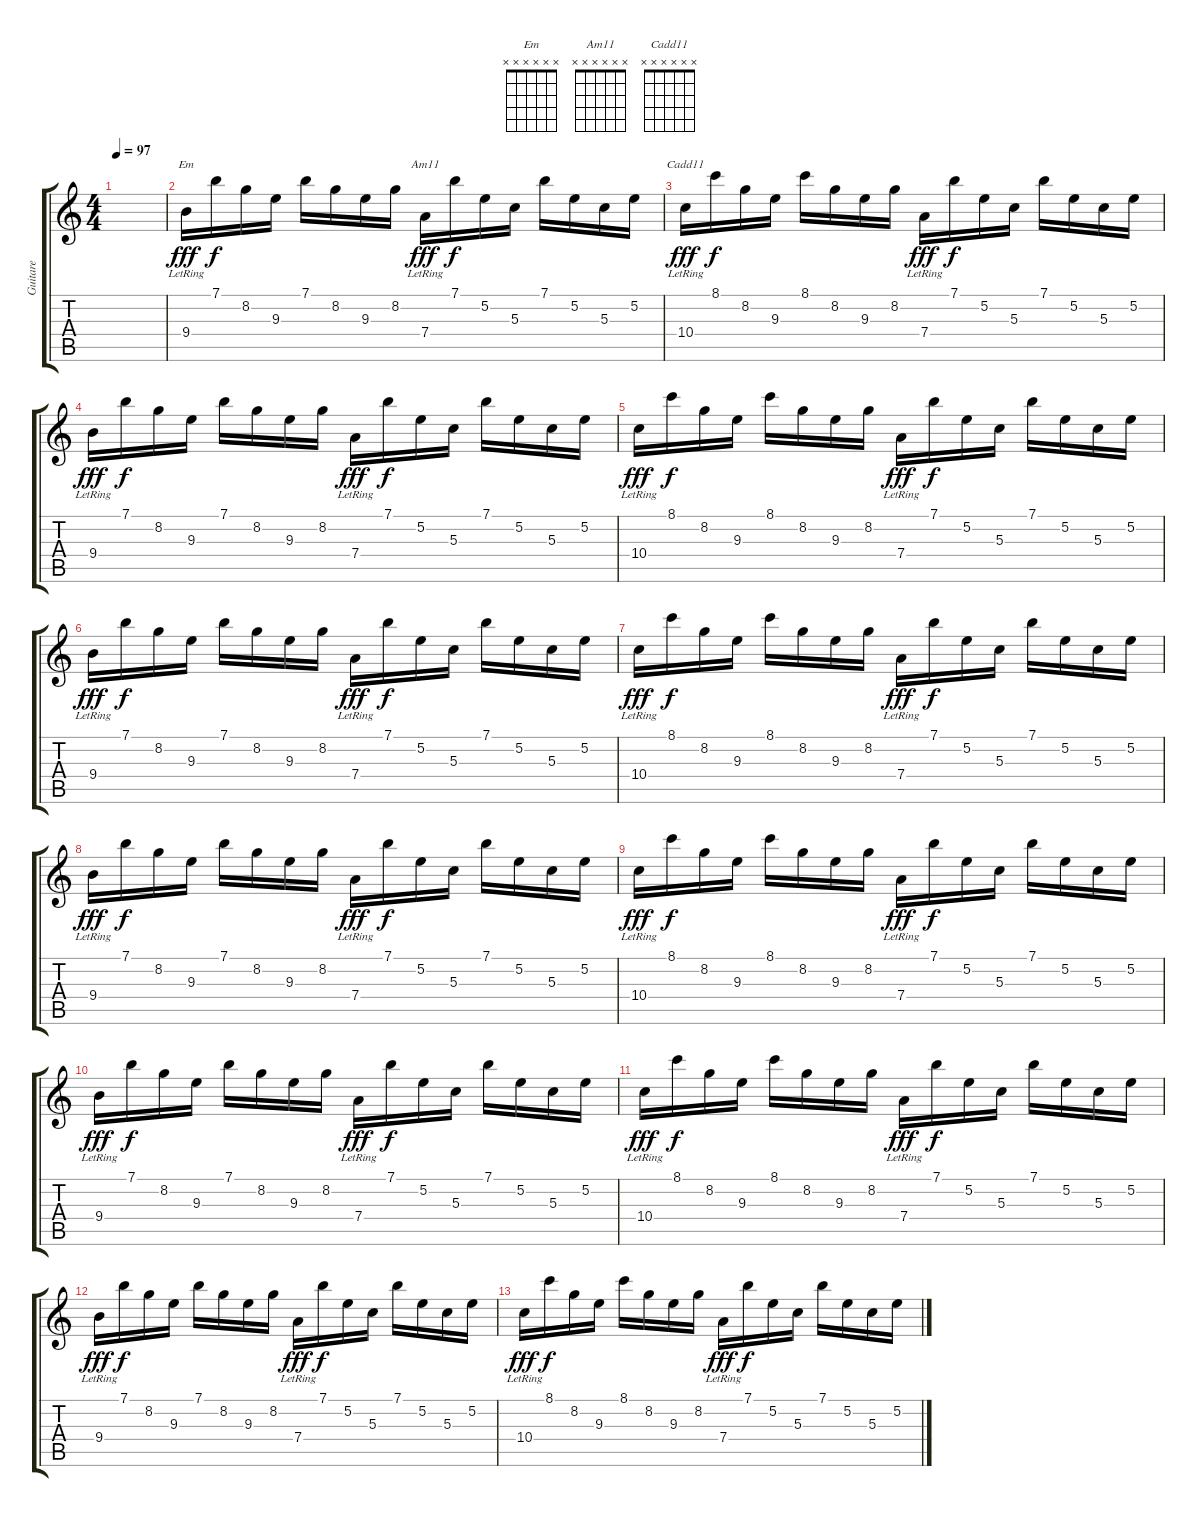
\track ("Guitare" "Guitare") {instrument acousticguitarnylon}
\staff {score tabs}
\tuning (E4 B3 G3 D3 A2 E2) {hide}
\chord ("Em" x x x x x x) {firstfret 0}
\chord ("Am11" x x x x x x) {firstfret 0}
\chord ("Cadd11" x x x x x x) {firstfret 0}
\ts (4 4)
\tempo 97
\clef g2
\ks c
|
9.4{lr}.16{ch "Em" dy fff} 7.1.16{dy f} 8.2.16 9.3.16 7.1.16 8.2.16 9.3.16 8.2.16 7.4{lr}.16{ch "Am11" dy fff} 7.1.16{dy f} 5.2.16 5.3.16 7.1.16 5.2.16 5.3.16 5.2.16 |
10.4{lr}.16{ch "Cadd11" dy fff} 8.1.16{dy f} 8.2.16 9.3.16 8.1.16 8.2.16 9.3.16 8.2.16 7.4{lr}.16{dy fff} 7.1.16{dy f} 5.2.16 5.3.16 7.1.16 5.2.16 5.3.16 5.2.16 |
9.4{lr}.16{dy fff} 7.1.16{dy f} 8.2.16 9.3.16 7.1.16 8.2.16 9.3.16 8.2.16 7.4{lr}.16{dy fff} 7.1.16{dy f} 5.2.16 5.3.16 7.1.16 5.2.16 5.3.16 5.2.16 |
10.4{lr}.16{dy fff} 8.1.16{dy f} 8.2.16 9.3.16 8.1.16 8.2.16 9.3.16 8.2.16 7.4{lr}.16{dy fff} 7.1.16{dy f} 5.2.16 5.3.16 7.1.16 5.2.16 5.3.16 5.2.16 |
9.4{lr}.16{dy fff} 7.1.16{dy f} 8.2.16 9.3.16 7.1.16 8.2.16 9.3.16 8.2.16 7.4{lr}.16{dy fff} 7.1.16{dy f} 5.2.16 5.3.16 7.1.16 5.2.16 5.3.16 5.2.16 |
10.4{lr}.16{dy fff} 8.1.16{dy f} 8.2.16 9.3.16 8.1.16 8.2.16 9.3.16 8.2.16 7.4{lr}.16{dy fff} 7.1.16{dy f} 5.2.16 5.3.16 7.1.16 5.2.16 5.3.16 5.2.16 |
9.4{lr}.16{dy fff} 7.1.16{dy f} 8.2.16 9.3.16 7.1.16 8.2.16 9.3.16 8.2.16 7.4{lr}.16{dy fff} 7.1.16{dy f} 5.2.16 5.3.16 7.1.16 5.2.16 5.3.16 5.2.16 |
10.4{lr}.16{dy fff} 8.1.16{dy f} 8.2.16 9.3.16 8.1.16 8.2.16 9.3.16 8.2.16 7.4{lr}.16{dy fff} 7.1.16{dy f} 5.2.16 5.3.16 7.1.16 5.2.16 5.3.16 5.2.16 |
9.4{lr}.16{dy fff} 7.1.16{dy f} 8.2.16 9.3.16 7.1.16 8.2.16 9.3.16 8.2.16 7.4{lr}.16{dy fff} 7.1.16{dy f} 5.2.16 5.3.16 7.1.16 5.2.16 5.3.16 5.2.16 |
10.4{lr}.16{dy fff} 8.1.16{dy f} 8.2.16 9.3.16 8.1.16 8.2.16 9.3.16 8.2.16 7.4{lr}.16{dy fff} 7.1.16{dy f} 5.2.16 5.3.16 7.1.16 5.2.16 5.3.16 5.2.16 |
9.4{lr}.16{dy fff} 7.1.16{dy f} 8.2.16 9.3.16 7.1.16 8.2.16 9.3.16 8.2.16 7.4{lr}.16{dy fff} 7.1.16{dy f} 5.2.16 5.3.16 7.1.16 5.2.16 5.3.16 5.2.16 |
10.4{lr}.16{dy fff} 8.1.16{dy f} 8.2.16 9.3.16 8.1.16 8.2.16 9.3.16 8.2.16 7.4{lr}.16{dy fff} 7.1.16{dy f} 5.2.16 5.3.16 7.1.16 5.2.16 5.3.16 5.2.16
